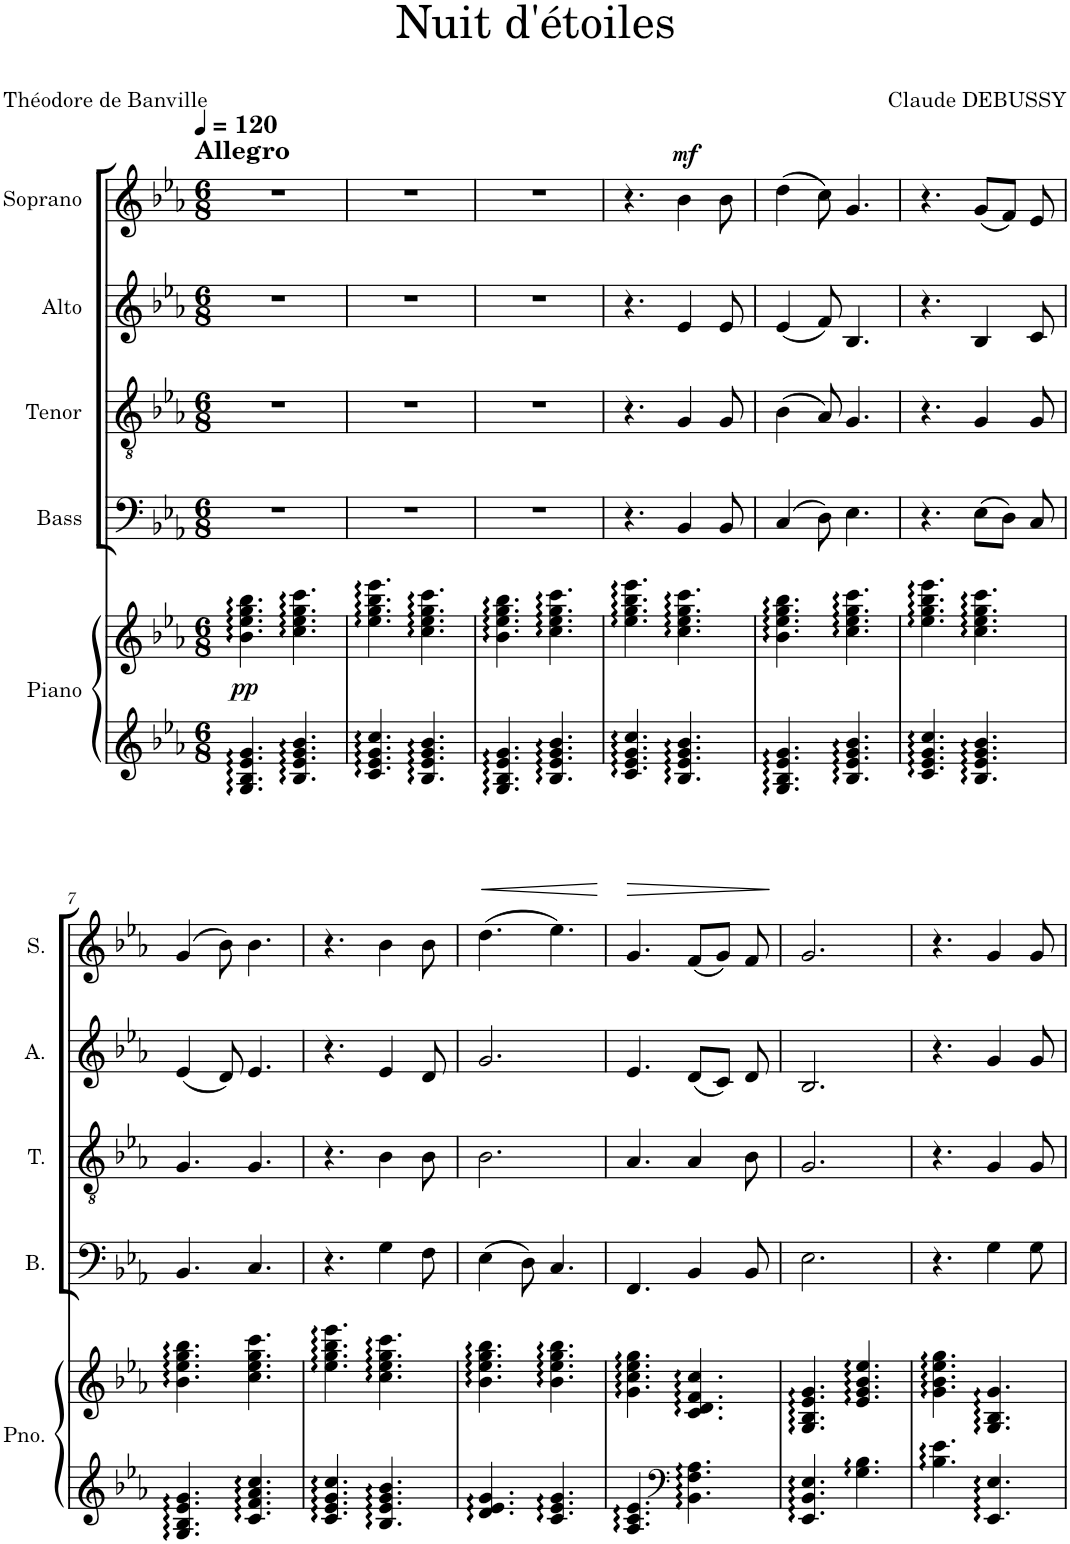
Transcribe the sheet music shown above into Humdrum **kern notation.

**kern	**kern	**dynam	**kern	**kern	**kern	**kern	**dynam
*part5	*part5	*part5	*part4	*part3	*part2	*part1	*part1
*staff6	*staff5	*staff5/6	*staff4	*staff3	*staff2	*staff1	*staff1
*I"Piano	*	*	*I"Bass	*I"Tenor	*I"Alto	*I"Soprano	*
*I'Pno.	*	*	*I'B.	*I'T.	*I'A.	*I'S.	*
*clefG2	*clefG2	*	*clefF4	*clefGv2	*clefG2	*clefG2	*
*k[b-e-a-]	*k[b-e-a-]	*	*k[b-e-a-]	*k[b-e-a-]	*k[b-e-a-]	*k[b-e-a-]	*
*M6/8	*M6/8	*	*M6/8	*M6/8	*M6/8	*M6/8	*
*MM120	*MM120	*	*MM120	*MM120	*MM120	*MM120	*
=1	=1	=1	=1	=1	=1	=1	=1
!	!	!	!	!	!	!LO:TX:a:B:t=Allegro	!
!	!	!LO:DY:b	!	!	!	!	!
4.G/ 4.B-/ 4.e-/ 4.g/	4.b-\ 4.ee-\ 4.gg\ 4.bb-\	pp	2.r	2.r	2.r	2.r	.
4.B-/ 4.e-/ 4.g/ 4.b-/	4.cc\ 4.ee-\ 4.gg\ 4.ccc\	.	.	.	.	.	.
=2	=2	=2	=2	=2	=2	=2	=2
4.c/ 4.e-/ 4.g/ 4.cc/	4.ee-\ 4.gg\ 4.bb-\ 4.eee-\	.	2.r	2.r	2.r	2.r	.
4.B-/ 4.e-/ 4.g/ 4.b-/	4.cc\ 4.ee-\ 4.gg\ 4.ccc\	.	.	.	.	.	.
=3	=3	=3	=3	=3	=3	=3	=3
4.G/ 4.B-/ 4.e-/ 4.g/	4.b-\ 4.ee-\ 4.gg\ 4.bb-\	.	2.r	2.r	2.r	2.r	.
4.B-/ 4.e-/ 4.g/ 4.b-/	4.cc\ 4.ee-\ 4.gg\ 4.ccc\	.	.	.	.	.	.
=4	=4	=4	=4	=4	=4	=4	=4
4.c/ 4.e-/ 4.g/ 4.cc/	4.ee-\ 4.gg\ 4.bb-\ 4.eee-\	.	4.r	4.r	4.r	4.r	.
!	!	!	!	!	!	!	!LO:DY:a
4.B-/ 4.e-/ 4.g/ 4.b-/	4.cc\ 4.ee-\ 4.gg\ 4.ccc\	.	4BB-/	4G/	4e-/	4b-\	mf
.	.	.	8BB-/	8G/	8e-/	8b-\	.
=5	=5	=5	=5	=5	=5	=5	=5
4.G/ 4.B-/ 4.e-/ 4.g/	4.b-\ 4.ee-\ 4.gg\ 4.bb-\	.	(4C/	(4B-\	(4e-/	(4dd\	.
.	.	.	8D\)	8A-/)	8f/)	8cc\)	.
4.B-/ 4.e-/ 4.g/ 4.b-/	4.cc\ 4.ee-\ 4.gg\ 4.ccc\	.	4.E-\	4.G/	4.B-/	4.g/	.
=6	=6	=6	=6	=6	=6	=6	=6
4.c/ 4.e-/ 4.g/ 4.cc/	4.ee-\ 4.gg\ 4.bb-\ 4.eee-\	.	4.r	4.r	4.r	4.r	.
4.B-/ 4.e-/ 4.g/ 4.b-/	4.cc\ 4.ee-\ 4.gg\ 4.ccc\	.	(8E-\L	4G/	4B-/	(8g/L	.
.	.	.	8D\J)	.	.	8f/J)	.
.	.	.	8C/	8G/	8c/	8e-/	.
!!LO:LB:g=z
=7	=7	=7	=7	=7	=7	=7	=7
4.G/ 4.B-/ 4.e-/ 4.g/	4.b-\ 4.ee-\ 4.gg\ 4.bb-\	.	4.BB-/	4.G/	(4e-/	(4g/	.
.	.	.	.	.	8d/)	8b-\)	.
4.c/ 4.f/ 4.a-/ 4.cc/	4.cc\ 4.ee-\ 4.gg\ 4.ccc\	.	4.C/	4.G/	4.e-/	4.b-\	.
=8	=8	=8	=8	=8	=8	=8	=8
4.c/ 4.e-/ 4.g/ 4.cc/	4.ee-\ 4.gg\ 4.bb-\ 4.eee-\	.	4.r	4.r	4.r	4.r	.
4.B-/ 4.e-/ 4.g/ 4.b-/	4.cc\ 4.ee-\ 4.gg\ 4.ccc\	.	4G\	4B-\	4e-/	4b-\	.
.	.	.	8F\	8B-\	8d/	8b-\	.
=9	=9	=9	=9	=9	=9	=9	=9
!	!	!	!	!	!	!	!LO:HP:b
4.d/ 4.e-/ 4.g/	4.b-\ 4.ee-\ 4.gg\ 4.bb-\	.	(4E-\	2.B-\	2.g/	(4.dd\	<
.	.	.	8D\)	.	.	.	.
4.c/ 4.e-/ 4.g/	4.b-\ 4.ee-\ 4.gg\ 4.bb-\	.	4.C/	.	.	4.ee-\)	.
.	.	.	.	.	.	.	[
=10	=10	=10	=10	=10	=10	=10	=10
!	!	!	!	!	!	!	!LO:HP:b
4.A-/ 4.c/ 4.e-/	4.g\ 4.cc\ 4.ee-\ 4.gg\	.	4.FF/	4.A-/	4.e-/	4.g/	>
*clefF4	*	*	*	*	*	*	*
4.BB-\ 4.F\ 4.A-\	4.c/ 4.d/ 4.f/ 4.cc/	.	4BB-/	4A-/	(8d/L	(8f/L	.
.	.	.	.	.	8c/J)	8g/J)	.
.	.	.	8BB-/	8B-\	8d/	8f/	.
.	.	.	.	.	.	.	]
=11	=11	=11	=11	=11	=11	=11	=11
4.EE-/ 4.BB-/ 4.E-/	4.G/ 4.B-/ 4.e-/ 4.g/	.	2.E-\	2.G/	2.B-/	2.g/	.
4.G\ 4.B-\	4.e-/ 4.g/ 4.b-/ 4.ee-/	.	.	.	.	.	.
=12	=12	=12	=12	=12	=12	=12	=12
4.B-\ 4.e-\	4.g\ 4.b-\ 4.ee-\ 4.gg\	.	4.r	4.r	4.r	4.r	.
4.EE-/ 4.E-/	4.G/ 4.B-/ 4.g/	.	4G\	4G/	4g/	4g/	.
.	.	.	8G\	8G/	8g/	8g/	.
=	=	=	=	=	=	=	=
*-	*-	*-	*-	*-	*-	*-	*-
